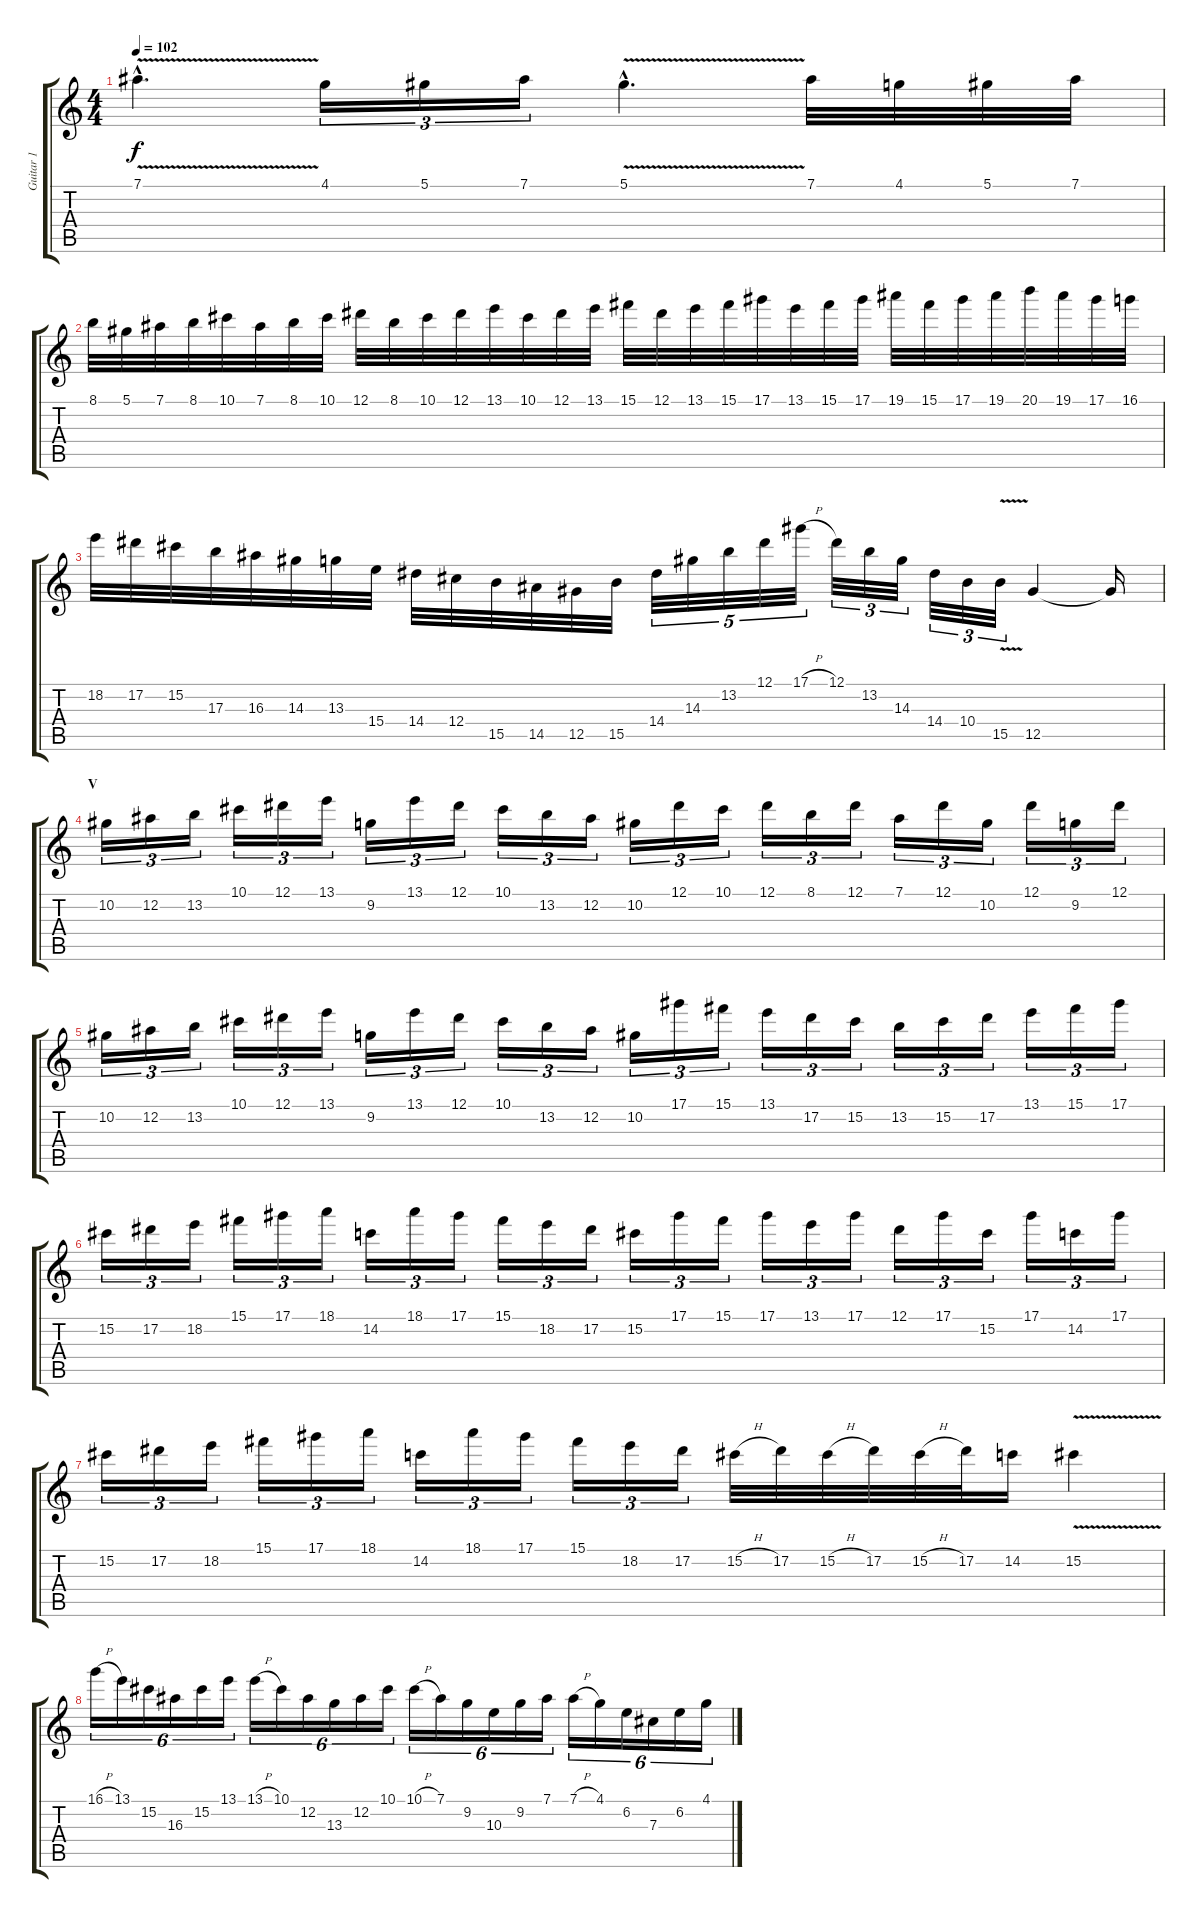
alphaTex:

\track ("Guitar 1" "Guitar 1") {instrument overdrivenguitar}
\staff {score tabs}
\tuning (Eb4 Bb3 Gb3 Db3 Ab2 Eb2) {hide}
\ts (4 4)
\tempo 102
\clef g2
\ks c
7.1{v hac}.4{d dy f} 4.1.16{tu (3 2)} 5.1.16{tu (3 2)} 7.1.16{tu (3 2)} 5.1{v hac}.4{d} 7.1.32 4.1.32 5.1.32 7.1.32 |
8.1.32 5.1.32 7.1.32 8.1.32 10.1.32 7.1.32 8.1.32 10.1.32 12.1.32 8.1.32 10.1.32 12.1.32 13.1.32 10.1.32 12.1.32 13.1.32 15.1.32 12.1.32 13.1.32 15.1.32 17.1.32 13.1.32 15.1.32 17.1.32 19.1.32 15.1.32 17.1.32 19.1.32 20.1.32 19.1.32 17.1.32 16.1.32 |
18.2.32 17.2.32 15.2.32 17.3.32 16.3.32 14.3.32 13.3.32 15.4.32 14.4.32 12.4.32 15.5.32 14.5.32 12.5.32 15.5.32 14.4.32{tu (5 4)} 14.3.32{tu (5 4)} 13.2.32{tu (5 4)} 12.1.32{tu (5 4)} 17.1{h}.32{tu (5 4)} 12.1.32{tu (3 2)} 13.2.32{tu (3 2)} 14.3.32{tu (3 2)} 14.4.32{tu (3 2)} 10.4.32{tu (3 2)} 15.5{v}.32{tu (3 2)} 12.5.4 12.5{t}.16 |
\section ("" "V")
10.2.16{tu (3 2)} 12.2.16{tu (3 2)} 13.2.16{tu (3 2)} 10.1.16{tu (3 2)} 12.1.16{tu (3 2)} 13.1.16{tu (3 2)} 9.2.16{tu (3 2)} 13.1.16{tu (3 2)} 12.1.16{tu (3 2)} 10.1.16{tu (3 2)} 13.2.16{tu (3 2)} 12.2.16{tu (3 2)} 10.2.16{tu (3 2)} 12.1.16{tu (3 2)} 10.1.16{tu (3 2)} 12.1.16{tu (3 2)} 8.1.16{tu (3 2)} 12.1.16{tu (3 2)} 7.1.16{tu (3 2)} 12.1.16{tu (3 2)} 10.2.16{tu (3 2)} 12.1.16{tu (3 2)} 9.2.16{tu (3 2)} 12.1.16{tu (3 2)} |
10.2.16{tu (3 2)} 12.2.16{tu (3 2)} 13.2.16{tu (3 2)} 10.1.16{tu (3 2)} 12.1.16{tu (3 2)} 13.1.16{tu (3 2)} 9.2.16{tu (3 2)} 13.1.16{tu (3 2)} 12.1.16{tu (3 2)} 10.1.16{tu (3 2)} 13.2.16{tu (3 2)} 12.2.16{tu (3 2)} 10.2.16{tu (3 2)} 17.1.16{tu (3 2)} 15.1.16{tu (3 2)} 13.1.16{tu (3 2)} 17.2.16{tu (3 2)} 15.2.16{tu (3 2)} 13.2.16{tu (3 2)} 15.2.16{tu (3 2)} 17.2.16{tu (3 2)} 13.1.16{tu (3 2)} 15.1.16{tu (3 2)} 17.1.16{tu (3 2)} |
15.2.16{tu (3 2)} 17.2.16{tu (3 2)} 18.2.16{tu (3 2)} 15.1.16{tu (3 2)} 17.1.16{tu (3 2)} 18.1.16{tu (3 2)} 14.2.16{tu (3 2)} 18.1.16{tu (3 2)} 17.1.16{tu (3 2)} 15.1.16{tu (3 2)} 18.2.16{tu (3 2)} 17.2.16{tu (3 2)} 15.2.16{tu (3 2)} 17.1.16{tu (3 2)} 15.1.16{tu (3 2)} 17.1.16{tu (3 2)} 13.1.16{tu (3 2)} 17.1.16{tu (3 2)} 12.1.16{tu (3 2)} 17.1.16{tu (3 2)} 15.2.16{tu (3 2)} 17.1.16{tu (3 2)} 14.2.16{tu (3 2)} 17.1.16{tu (3 2)} |
15.2.16{tu (3 2)} 17.2.16{tu (3 2)} 18.2.16{tu (3 2)} 15.1.16{tu (3 2)} 17.1.16{tu (3 2)} 18.1.16{tu (3 2)} 14.2.16{tu (3 2)} 18.1.16{tu (3 2)} 17.1.16{tu (3 2)} 15.1.16{tu (3 2)} 18.2.16{tu (3 2)} 17.2.16{tu (3 2)} 15.2{h}.32 17.2.32 15.2{h}.32 17.2.32 15.2{h}.32 17.2.32 14.2.16 15.2{v}.4 |
16.1{h}.16{tu (6 4) volume 16 balance 8} 13.1.16{tu (6 4)} 15.2.16{tu (6 4)} 16.3.16{tu (6 4)} 15.2.16{tu (6 4)} 13.1.16{tu (6 4)} 13.1{h}.16{tu (6 4)} 10.1.16{tu (6 4)} 12.2.16{tu (6 4)} 13.3.16{tu (6 4)} 12.2.16{tu (6 4)} 10.1.16{tu (6 4)} 10.1{h}.16{tu (6 4)} 7.1.16{tu (6 4)} 9.2.16{tu (6 4)} 10.3.16{tu (6 4)} 9.2.16{tu (6 4)} 7.1.16{tu (6 4)} 7.1{h}.16{tu (6 4)} 4.1.16{tu (6 4)} 6.2.16{tu (6 4)} 7.3.16{tu (6 4)} 6.2.16{tu (6 4)} 4.1.16{tu (6 4)}
